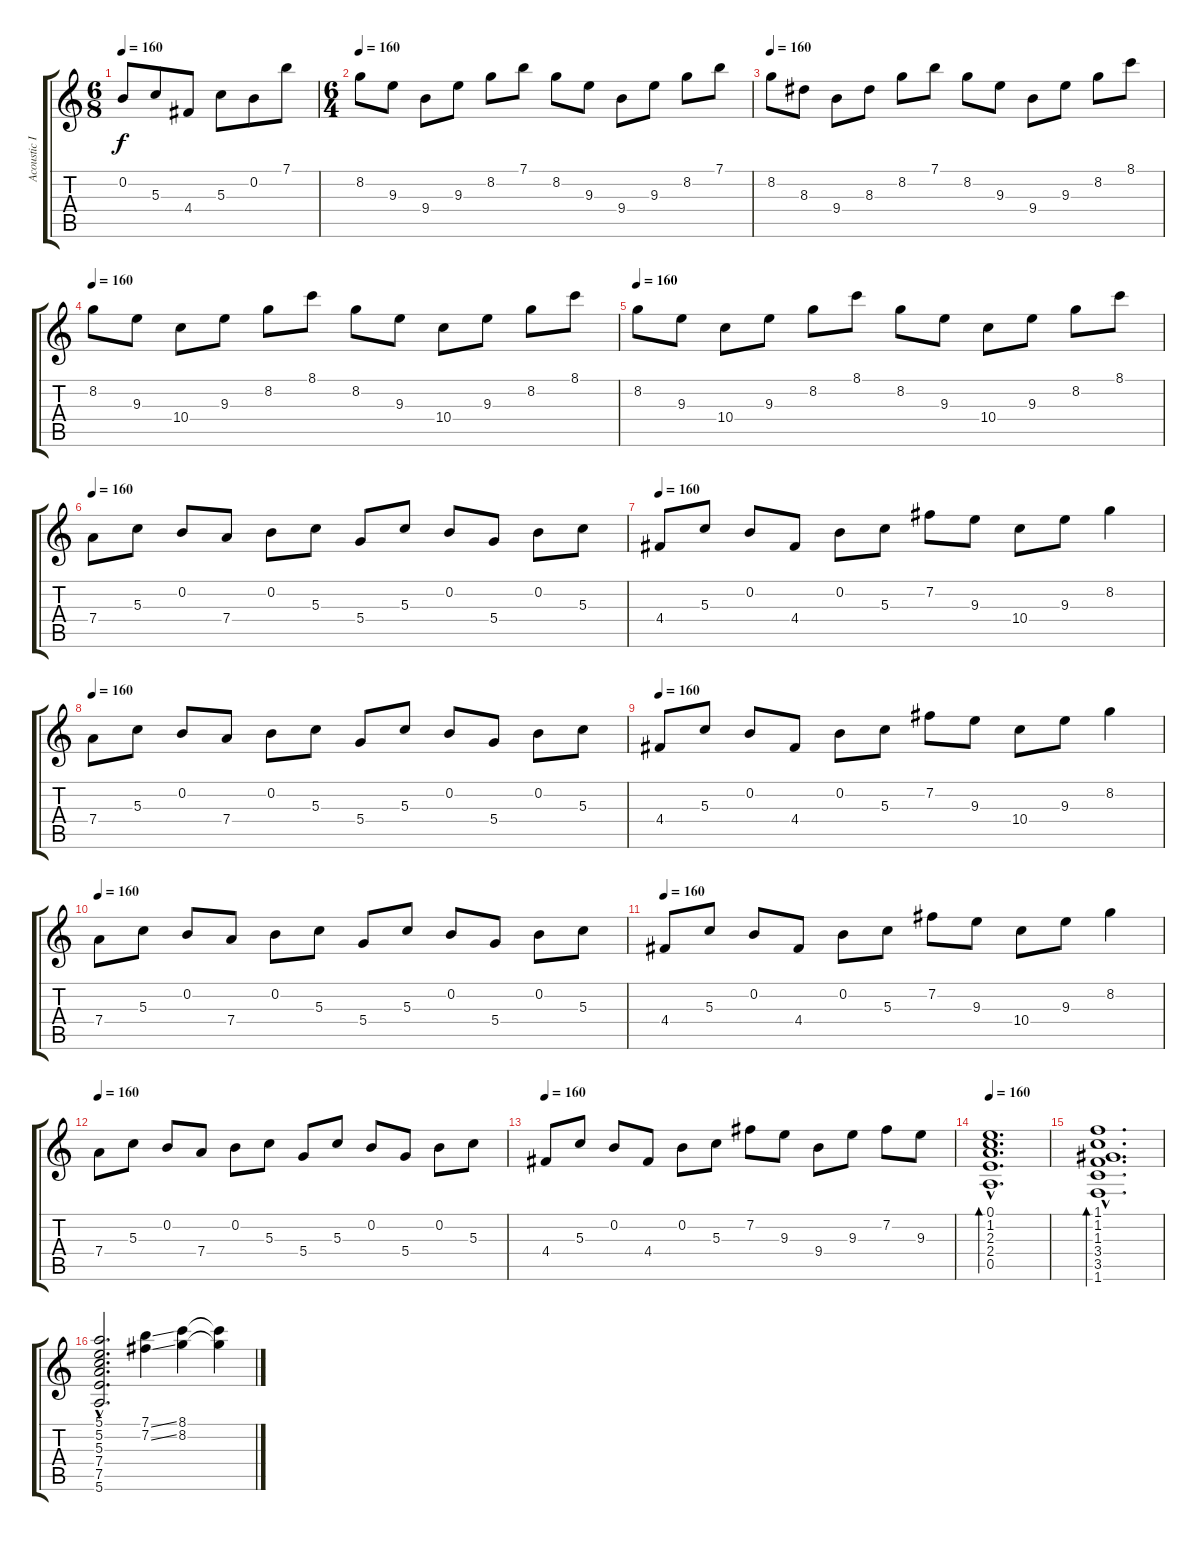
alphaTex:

\track ("Acoustic I" "Acoustic I") {instrument acousticguitarsteel}
\staff {score tabs}
\tuning (E4 B3 G3 D3 A2 E2) {hide}
\ts (6 8)
\tempo 160
\clef g2
\ks c
0.2.8{dy f} 5.3.8 4.4.8 5.3.8 0.2.8 7.1.8 |
\ts (6 4)
\tempo 160
8.2.8 9.3.8 9.4.8 9.3.8 8.2.8 7.1.8 8.2.8 9.3.8 9.4.8 9.3.8 8.2.8 7.1.8 |
\tempo 160
8.2.8 8.3.8 9.4.8 8.3.8 8.2.8 7.1.8 8.2.8 9.3.8 9.4.8 9.3.8 8.2.8 8.1.8 |
\tempo 160
8.2.8 9.3.8 10.4.8 9.3.8 8.2.8 8.1.8 8.2.8 9.3.8 10.4.8 9.3.8 8.2.8 8.1.8 |
\tempo 160
8.2.8 9.3.8 10.4.8 9.3.8 8.2.8 8.1.8 8.2.8 9.3.8 10.4.8 9.3.8 8.2.8 8.1.8 |
\tempo 160
7.4.8 5.3.8 0.2.8 7.4.8 0.2.8 5.3.8 5.4.8 5.3.8 0.2.8 5.4.8 0.2.8 5.3.8 |
\tempo 160
4.4.8 5.3.8 0.2.8 4.4.8 0.2.8 5.3.8 7.2.8 9.3.8 10.4.8 9.3.8 8.2.4 |
\tempo 160
7.4.8 5.3.8 0.2.8 7.4.8 0.2.8 5.3.8 5.4.8 5.3.8 0.2.8 5.4.8 0.2.8 5.3.8 |
\tempo 160
4.4.8 5.3.8 0.2.8 4.4.8 0.2.8 5.3.8 7.2.8 9.3.8 10.4.8 9.3.8 8.2.4 |
\tempo 160
7.4.8 5.3.8 0.2.8 7.4.8 0.2.8 5.3.8 5.4.8 5.3.8 0.2.8 5.4.8 0.2.8 5.3.8 |
\tempo 160
4.4.8 5.3.8 0.2.8 4.4.8 0.2.8 5.3.8 7.2.8 9.3.8 10.4.8 9.3.8 8.2.4 |
\tempo 160
7.4.8 5.3.8 0.2.8 7.4.8 0.2.8 5.3.8 5.4.8 5.3.8 0.2.8 5.4.8 0.2.8 5.3.8 |
\tempo 160
4.4.8 5.3.8 0.2.8 4.4.8 0.2.8 5.3.8 7.2.8 9.3.8 9.4.8 9.3.8 7.2.8 9.3.8 |
\tempo 160
(0.1{hac} 1.2{hac} 2.3{hac} 2.4{hac} 0.5{hac}).1{d bd 60 instrument electricguitarclean} |
(1.1{hac} 1.2{hac} 1.3{hac} 3.4{hac} 3.5{hac} 1.6{hac}).1{d bd 60} |
(5.1{hac} 5.2{hac} 5.3{hac} 7.4{hac} 7.5{hac} 5.6{hac}).2{d} (7.1{ss} 7.2{ss}).4 (8.1 8.2).4 (8.1{t} 8.2{t}).4
